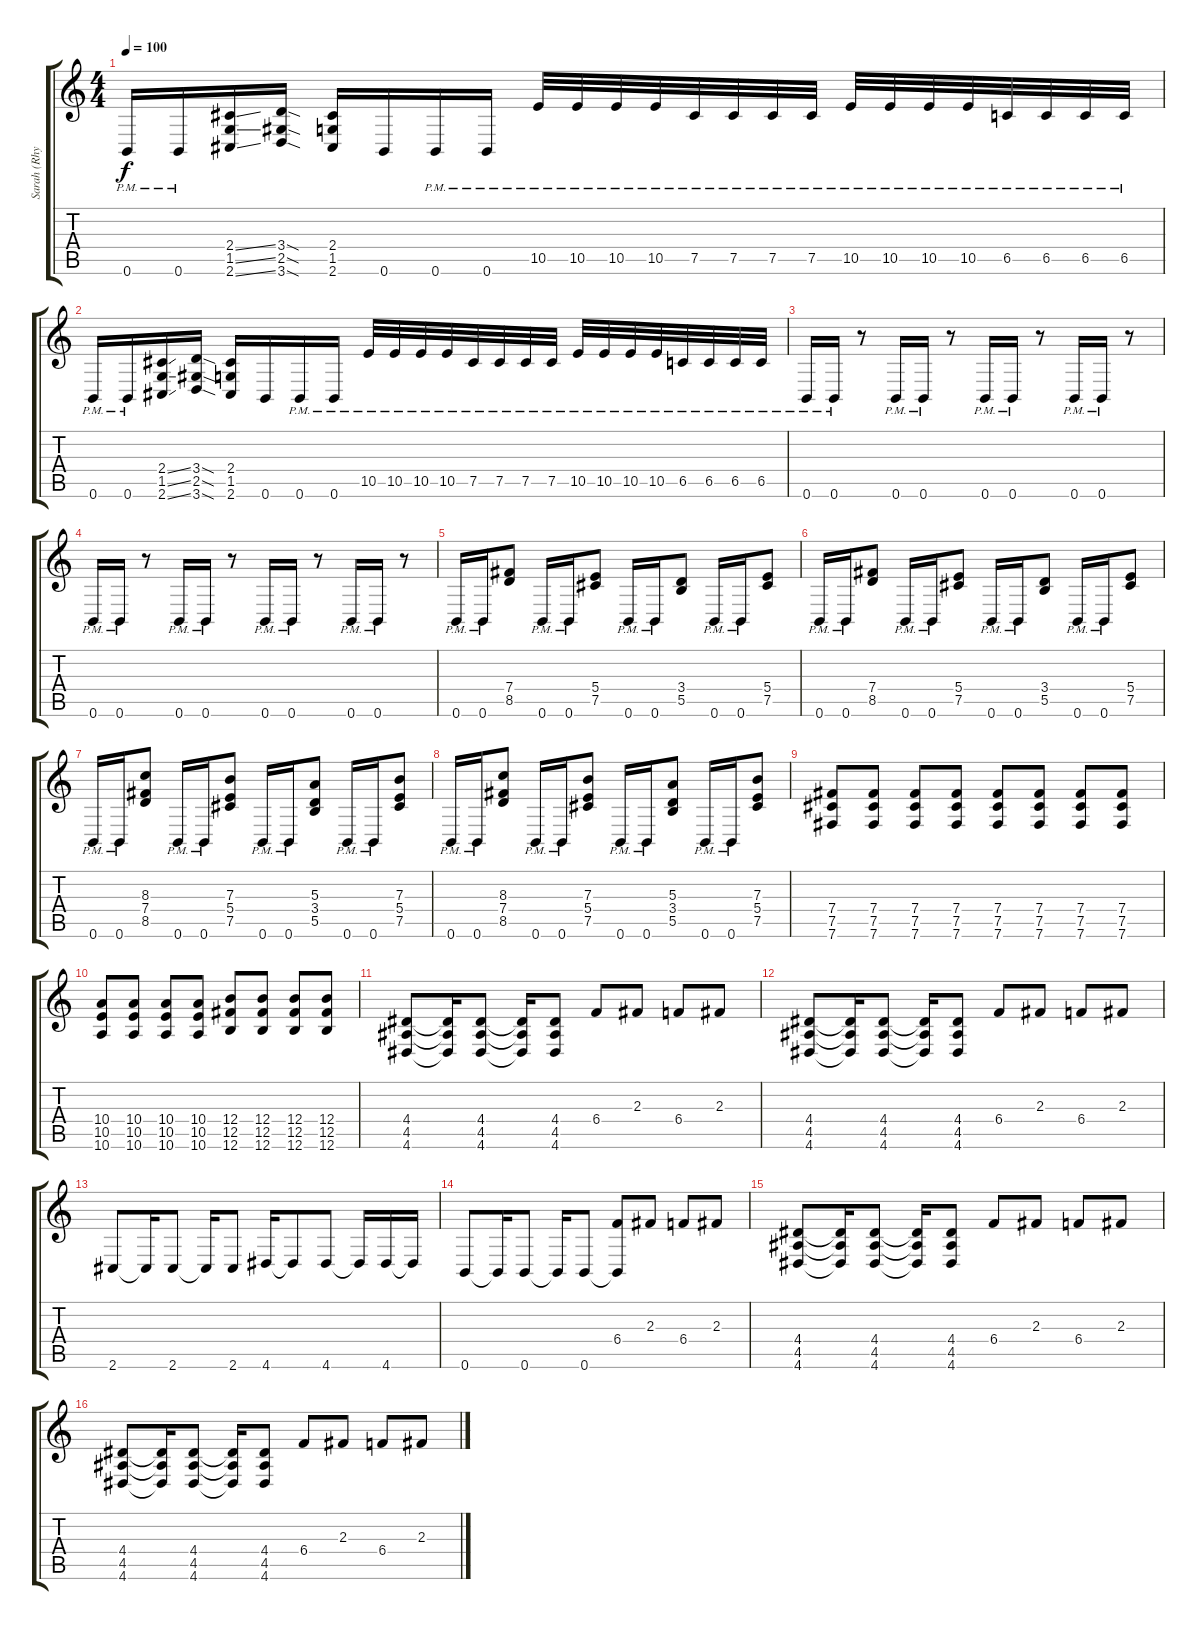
\track ("Sarah (Rhythm)" "Sarah (Rhy") {instrument distortionguitar}
\staff {score tabs}
\tuning (Db4 Ab3 E3 B2 Gb2 B1) {hide}
\ts (4 4)
\tempo 100
\clef g2
\ks c
0.6{pm}.16{dy f} 0.6{pm}.16 (2.4{ss} 1.5{ss} 2.6{ss}).16 (3.4{sod} 2.5{sod} 3.6{sod}).16 (2.4 1.5 2.6).16 0.6.16 0.6{pm}.16 0.6{pm}.16 10.5{pm}.32 10.5{pm}.32 10.5{pm}.32 10.5{pm}.32 7.5{pm}.32 7.5{pm}.32 7.5{pm}.32 7.5{pm}.32 10.5{pm}.32 10.5{pm}.32 10.5{pm}.32 10.5{pm}.32 6.5{pm}.32 6.5{pm}.32 6.5{pm}.32 6.5{pm}.32 |
0.6{pm}.16 0.6{pm}.16 (2.4{ss} 1.5{ss} 2.6{ss}).16 (3.4{sod} 2.5{sod} 3.6{sod}).16 (2.4 1.5 2.6).16 0.6.16 0.6{pm}.16 0.6{pm}.16 10.5{pm}.32 10.5{pm}.32 10.5{pm}.32 10.5{pm}.32 7.5{pm}.32 7.5{pm}.32 7.5{pm}.32 7.5{pm}.32 10.5{pm}.32 10.5{pm}.32 10.5{pm}.32 10.5{pm}.32 6.5{pm}.32 6.5{pm}.32 6.5{pm}.32 6.5{pm}.32 |
0.6{pm}.16 0.6{pm}.16 r.8 0.6{pm}.16 0.6{pm}.16 r.8 0.6{pm}.16 0.6{pm}.16 r.8 0.6{pm}.16 0.6{pm}.16 r.8 |
0.6{pm}.16 0.6{pm}.16 r.8 0.6{pm}.16 0.6{pm}.16 r.8 0.6{pm}.16 0.6{pm}.16 r.8 0.6{pm}.16 0.6{pm}.16 r.8 |
0.6{pm}.16 0.6{pm}.16 (7.4 8.5).8 0.6{pm}.16 0.6{pm}.16 (5.4 7.5).8 0.6{pm}.16 0.6{pm}.16 (3.4 5.5).8 0.6{pm}.16 0.6{pm}.16 (5.4 7.5).8 |
0.6{pm}.16 0.6{pm}.16 (7.4 8.5).8 0.6{pm}.16 0.6{pm}.16 (5.4 7.5).8 0.6{pm}.16 0.6{pm}.16 (3.4 5.5).8 0.6{pm}.16 0.6{pm}.16 (5.4 7.5).8 |
0.6{pm}.16 0.6{pm}.16 (8.3 7.4 8.5).8 0.6{pm}.16 0.6{pm}.16 (7.3 5.4 7.5).8 0.6{pm}.16 0.6{pm}.16 (5.3 3.4 5.5).8 0.6{pm}.16 0.6{pm}.16 (7.3 5.4 7.5).8 |
0.6{pm}.16 0.6{pm}.16 (8.3 7.4 8.5).8 0.6{pm}.16 0.6{pm}.16 (7.3 5.4 7.5).8 0.6{pm}.16 0.6{pm}.16 (5.3 3.4 5.5).8 0.6{pm}.16 0.6{pm}.16 (7.3 5.4 7.5).8 |
(7.4 7.5 7.6).8 (7.4 7.5 7.6).8 (7.4 7.5 7.6).8 (7.4 7.5 7.6).8 (7.4 7.5 7.6).8 (7.4 7.5 7.6).8 (7.4 7.5 7.6).8 (7.4 7.5 7.6).8 |
(10.4 10.5 10.6).8 (10.4 10.5 10.6).8 (10.4 10.5 10.6).8 (10.4 10.5 10.6).8 (12.4 12.5 12.6).8 (12.4 12.5 12.6).8 (12.4 12.5 12.6).8 (12.4 12.5 12.6).8 |
(4.4 4.5 4.6).8 (4.4{t} 4.5{t} 4.6{t}).16 (4.4 4.5 4.6).8 (4.4{t} 4.5{t} 4.6{t}).16 (4.4 4.5 4.6).8 6.4.8 2.3.8 6.4.8 2.3.8 |
(4.4 4.5 4.6).8 (4.4{t} 4.5{t} 4.6{t}).16 (4.4 4.5 4.6).8 (4.4{t} 4.5{t} 4.6{t}).16 (4.4 4.5 4.6).8 6.4.8 2.3.8 6.4.8 2.3.8 |
2.6.8 2.6{t}.16 2.6.8 2.6{t}.16 2.6.8 4.6.16 4.6{t}.8 4.6.8 4.6{t}.16 4.6.16 4.6{t}.16 |
0.6.8 0.6{t}.16 0.6.8 0.6{t}.16 0.6.8 (6.4 0.6{t}).8 2.3.8 6.4.8 2.3.8 |
(4.4 4.5 4.6).8 (4.4{t} 4.5{t} 4.6{t}).16 (4.4 4.5 4.6).8 (4.4{t} 4.5{t} 4.6{t}).16 (4.4 4.5 4.6).8 6.4.8 2.3.8 6.4.8 2.3.8 |
(4.4 4.5 4.6).8 (4.4{t} 4.5{t} 4.6{t}).16 (4.4 4.5 4.6).8 (4.4{t} 4.5{t} 4.6{t}).16 (4.4 4.5 4.6).8 6.4.8 2.3.8 6.4.8 2.3.8
